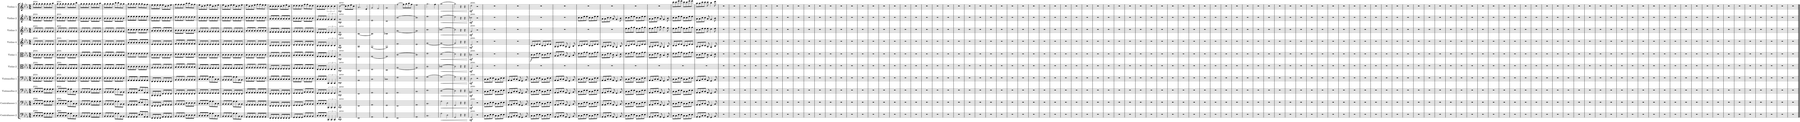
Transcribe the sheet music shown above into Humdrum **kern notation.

**kern	**dynam	**kern	**dynam	**kern	**dynam	**kern	**dynam	**kern	**dynam	**kern	**dynam	**kern	**dynam	**kern	**dynam	**kern	**dynam	**kern	**dynam
*part10	*part10	*part9	*part9	*part8	*part8	*part7	*part7	*part6	*part6	*part5	*part5	*part4	*part4	*part3	*part3	*part2	*part2	*part1	*part1
*staff10	*staff10	*staff9	*staff9	*staff8	*staff8	*staff7	*staff7	*staff6	*staff6	*staff5	*staff5	*staff4	*staff4	*staff3	*staff3	*staff2	*staff2	*staff1	*staff1
*I"Contrabasses 2	*	*I"Contrabasses 1	*	*I"Violoncellos 2	*	*I"Violoncellos 1	*	*I"Violas 2	*	*I"Violas 1	*	*I"Violins 4	*	*I"Violins 3	*	*I"Violins 2	*	*I"Violins 1	*
*I'Cbs. 2	*	*I'Cbs. 1	*	*I'Vcs. 2	*	*I'Vcs. 1	*	*I'Vlas. 2	*	*I'Vlas. 1	*	*I'Vlns. 4	*	*I'Vlns. 3	*	*I'Vlns. 2	*	*I'Vlns. 1	*
*clefF4	*	*clefF4	*	*clefF4	*	*clefF4	*	*clefC3	*	*clefC3	*	*clefG2	*	*clefG2	*	*clefG2	*	*clefG2	*
*Trd7c12	*	*Trd7c12	*	*	*	*	*	*	*	*	*	*	*	*	*	*	*	*	*
*k[b-e-a-]	*	*k[b-e-a-]	*	*k[b-e-a-]	*	*k[b-e-a-]	*	*k[b-e-a-]	*	*k[b-e-a-]	*	*k[b-e-a-]	*	*k[b-e-a-]	*	*k[b-e-a-]	*	*k[b-e-a-]	*
*M4/4	*	*M4/4	*	*M4/4	*	*M4/4	*	*M4/4	*	*M4/4	*	*M4/4	*	*M4/4	*	*M4/4	*	*M4/4	*
=1	=1	=1	=1	=1	=1	=1	=1	=1	=1	=1	=1	=1	=1	=1	=1	=1	=1	=1	=1
!	!	!	!	!	!	!	!	!	!	!	!	!	!	!	!	!	!	!LO:TX:a:t=pizz.	!
!	!	!	!	!	!	!	!	!	!	!	!	!	!	!	!	!LO:TX:a:t=pizz.	!	!	!
!	!	!	!	!	!	!	!	!	!	!	!	!	!	!LO:TX:a:t=pizz.	!	!	!	!	!
!	!	!	!	!	!	!	!	!	!	!	!	!LO:TX:a:t=pizz.	!	!	!	!	!	!	!
!	!	!	!	!	!	!	!	!	!	!LO:TX:a:t=pizz.	!	!	!	!	!	!	!	!	!
!	!	!	!	!	!	!	!	!LO:TX:a:t=pizz.	!	!	!	!	!	!	!	!	!	!	!
!	!	!	!	!	!	!LO:TX:a:t=pizz.	!	!	!	!	!	!	!	!	!	!	!	!	!
!	!	!	!	!LO:TX:a:t=pizz.	!	!	!	!	!	!	!	!	!	!	!	!	!	!	!
!	!	!LO:TX:a:t=pizz.	!	!	!	!	!	!	!	!	!	!	!	!	!	!	!	!	!
!LO:TX:a:t=pizz.	!	!	!	!	!	!	!	!	!	!	!	!	!	!	!	!	!	!	!
8C/L	.	8C/L	.	8C/L	.	8E-\L	.	8G/L	.	8c\L	.	8e-/L	.	8g/L	.	8cc\L	.	8gg\L	.
8C/	.	8C/	.	8C/	.	8E-\	.	8G/	.	8c\	.	8e-/	.	8g/	.	8cc\	.	8gg\	.
8C/	.	8C/	.	8C/	.	8E-\	.	8G/	.	8c\	.	8e-/	.	8g/	.	8cc\	.	8gg\	.
8C/J	.	8C/J	.	8C/J	.	8E-\J	.	8G/J	.	8c\J	.	8e-/J	.	8g/J	.	8cc\J	.	8gg\J	.
8G\L	.	8G\L	.	8G\L	.	8E-\L	.	8G/L	.	8c\L	.	8e-/L	.	8g/L	.	8cc\L	.	8gg\L	.
8G\	.	8G\	.	8G\	.	8E-\	.	8G/	.	8c\	.	8e-/	.	8g/	.	8cc\	.	8gg\	.
8G\	.	8G\	.	8G\	.	8E-\	.	8G/	.	8c\	.	8e-/	.	8g/	.	8cc\	.	8gg\	.
8G\J	.	8G\J	.	8G\J	.	8E-\J	.	8G/J	.	8c\J	.	8e-/J	.	8g/J	.	8cc\J	.	8aa-\J	.
=2	=2	=2	=2	=2	=2	=2	=2	=2	=2	=2	=2	=2	=2	=2	=2	=2	=2	=2	=2
!	!	!	!	!	!	!	!	!	!	!	!	!	!	!	!	!	!	!LO:TX:a:t=pizz.	!
!	!	!	!	!	!	!	!	!	!	!	!	!	!	!	!	!LO:TX:a:t=pizz.	!	!	!
!	!	!	!	!	!	!	!	!	!	!	!	!	!	!LO:TX:a:t=pizz.	!	!	!	!	!
!	!	!	!	!	!	!	!	!	!	!	!	!LO:TX:a:t=pizz.	!	!	!	!	!	!	!
!	!	!	!	!	!	!	!	!	!	!LO:TX:a:t=pizz.	!	!	!	!	!	!	!	!	!
!	!	!	!	!	!	!	!	!LO:TX:a:t=pizz.	!	!	!	!	!	!	!	!	!	!	!
!	!	!	!	!	!	!LO:TX:a:t=pizz.	!	!	!	!	!	!	!	!	!	!	!	!	!
!	!	!	!	!LO:TX:a:t=pizz.	!	!	!	!	!	!	!	!	!	!	!	!	!	!	!
!	!	!LO:TX:a:t=pizz.	!	!	!	!	!	!	!	!	!	!	!	!	!	!	!	!	!
!LO:TX:a:t=pizz.	!	!	!	!	!	!	!	!	!	!	!	!	!	!	!	!	!	!	!
8C/L	.	8C/L	.	8C/L	.	8E-\L	.	8G/L	.	8c\L	.	8e-/L	.	8g/L	.	8cc\L	.	8gg\L	.
8C/	.	8C/	.	8C/	.	8E-\	.	8G/	.	8c\	.	8e-/	.	8g/	.	8cc\	.	8gg\	.
8C/	.	8C/	.	8C/	.	8E-\	.	8G/	.	8c\	.	8e-/	.	8g/	.	8cc\	.	8gg\	.
8C/J	.	8C/J	.	8C/J	.	8E-\J	.	8G/J	.	8c\J	.	8e-/J	.	8g/J	.	8cc\J	.	8gg\J	.
8G\L	.	8G\L	.	8G\L	.	8E-\L	.	8G/L	.	8c\L	.	8e-/L	.	8g/L	.	8cc\L	.	8gg\L	.
8G\	.	8G\	.	8G\	.	8E-\	.	8G/	.	8c\	.	8e-/	.	8g/	.	8cc\	.	8gg\	.
8C\	.	8C\	.	8C\	.	8E-\	.	8G/	.	8c\	.	8e-/	.	8g/	.	8cc\	.	8gg\	.
8C\J	.	8C\J	.	8C\J	.	8E-\J	.	8G/J	.	8c\J	.	8e-/J	.	8g/J	.	8cc\J	.	8bb-\J	.
=3	=3	=3	=3	=3	=3	=3	=3	=3	=3	=3	=3	=3	=3	=3	=3	=3	=3	=3	=3
8BB-/L	.	8BB-/L	.	8BB-/L	.	8E-\L	.	8G/L	.	8B-/L	.	8e-/L	.	8g/L	.	8b-\L	.	8gg\L	.
8BB-/	.	8BB-/	.	8BB-/	.	8E-\	.	8G/	.	8B-/	.	8e-/	.	8g/	.	8b-\	.	8gg\	.
8BB-/	.	8BB-/	.	8BB-/	.	8E-\	.	8G/	.	8B-/	.	8e-/	.	8g/	.	8b-\	.	8gg\	.
8BB-/J	.	8BB-/J	.	8BB-/J	.	8E-\J	.	8G/J	.	8B-/J	.	8e-/J	.	8g/J	.	8b-\J	.	8gg\J	.
8G\L	.	8G\L	.	8G\L	.	8E-\L	.	8G/L	.	8B-/L	.	8e-/L	.	8g/L	.	8b-\L	.	8gg\L	.
8G\	.	8G\	.	8G\	.	8E-\	.	8G/	.	8B-/	.	8e-/	.	8g/	.	8b-\	.	8gg\	.
8G\	.	8G\	.	8G\	.	8E-\	.	8G/	.	8B-/	.	8e-/	.	8g/	.	8b-\	.	8gg\	.
8G\J	.	8G\J	.	8G\J	.	8E-\J	.	8G/J	.	8B-/J	.	8e-/J	.	8g/J	.	8b-\J	.	8aa-\J	.
=4	=4	=4	=4	=4	=4	=4	=4	=4	=4	=4	=4	=4	=4	=4	=4	=4	=4	=4	=4
8BB-/L	.	8BB-/L	.	8BB-/L	.	8E-\L	.	8G/L	.	8B-/L	.	8e-/L	.	8g/L	.	8b-\L	.	8gg\L	.
8BB-/	.	8BB-/	.	8BB-/	.	8E-\	.	8G/	.	8B-/	.	8e-/	.	8g/	.	8b-\	.	8gg\	.
8BB-/	.	8BB-/	.	8BB-/	.	8E-\	.	8G/	.	8B-/	.	8e-/	.	8g/	.	8b-\	.	8gg\	.
8BB-/J	.	8BB-/J	.	8BB-/J	.	8E-\J	.	8G/J	.	8B-/J	.	8e-/J	.	8g/J	.	8b-\J	.	8gg\J	.
8G\L	.	8G\L	.	8G\L	.	8E-\L	.	8G/L	.	8B-/L	.	8e-/L	.	8g/L	.	8b-\L	.	8bb-\L	.
8G\	.	8G\	.	8G\	.	8E-\	.	8G/	.	8B-/	.	8e-/	.	8g/	.	8b-\	.	8bb-\	.
8BB-\	.	8BB-\	.	8BB-\	.	8E-\	.	8G/	.	8B-/	.	8e-/	.	8g/	.	8b-\	.	8gg\	.
8BB-\J	.	8BB-\J	.	8BB-\J	.	8E-\J	.	8G/J	.	8B-/J	.	8e-/J	.	8g/J	.	8b-\J	.	8gg\J	.
=5	=5	=5	=5	=5	=5	=5	=5	=5	=5	=5	=5	=5	=5	=5	=5	=5	=5	=5	=5
8AA-/L	.	8AA-/L	.	8AA-/L	.	8AA-/L	.	8c\L	.	8e-\L	.	8a-/L	.	8cc\L	.	8ee-\L	.	8gg\L	.
8AA-/	.	8AA-/	.	8AA-/	.	8AA-/	.	8c\	.	8e-\	.	8a-/	.	8cc\	.	8ee-\	.	8gg\	.
8AA-/	.	8AA-/	.	8AA-/	.	8AA-/	.	8c\	.	8e-\	.	8a-/	.	8cc\	.	8ee-\	.	8gg\	.
8AA-/J	.	8AA-/J	.	8AA-/J	.	8AA-/J	.	8c\J	.	8e-\J	.	8a-/J	.	8cc\J	.	8ee-\J	.	8gg\J	.
8E-/L	.	8E-/L	.	8E-/L	.	8AA-/L	.	8c\L	.	8e-\L	.	8a-/L	.	8cc\L	.	8ee-\L	.	8gg\L	.
8E-/	.	8E-/	.	8E-/	.	8AA-/	.	8c\	.	8e-\	.	8a-/	.	8cc\	.	8ee-\	.	8gg\	.
8AA-/	.	8AA-/	.	8AA-/	.	8AA-/	.	8c\	.	8e-\	.	8a-/	.	8cc\	.	8ee-\	.	8ff\	.
8AA-/J	.	8AA-/J	.	8AA-/J	.	8AA-/J	.	8c\J	.	8e-\J	.	8a-/J	.	8cc\J	.	8ee-\J	.	8ff\J	.
=6	=6	=6	=6	=6	=6	=6	=6	=6	=6	=6	=6	=6	=6	=6	=6	=6	=6	=6	=6
8FF/L	.	8FF/L	.	8CC/L	.	8FF/L	.	8A-/L	.	8c\L	.	8e-/L	.	8a-/L	.	8cc\L	.	8ee-\L	.
8FF/	.	8FF/	.	8CC/	.	8FF/	.	8A-/	.	8c\	.	8e-/	.	8a-/	.	8cc\	.	8ee-\	.
8FF/	.	8FF/	.	8CC/	.	8FF/	.	8A-/	.	8c\	.	8e-/	.	8a-/	.	8cc\	.	8ee-\	.
8FF/J	.	8FF/J	.	8CC/J	.	8FF/J	.	8A-/J	.	8c\J	.	8e-/J	.	8a-/J	.	8cc\J	.	8ee-\J	.
8AA-/L	.	8AA-/L	.	8FF/L	.	8FF/L	.	8A-/L	.	8c\L	.	8e-/L	.	8a-/L	.	8cc\L	.	8ee-\L	.
8AA-/	.	8AA-/	.	8FF/	.	8FF/	.	8A-/	.	8c\	.	8e-/	.	8a-/	.	8cc\	.	8cc\	.
8AA-/	.	8AA-/	.	8FF/	.	8FF/	.	8A-/	.	8c\	.	8e-/	.	8a-/	.	8cc\	.	8dd\	.
8AA-/J	.	8AA-/J	.	8FF/J	.	8FF/J	.	8A-/J	.	8c\J	.	8e-/J	.	8a-/J	.	8cc\J	.	8ee-\J	.
=7	=7	=7	=7	=7	=7	=7	=7	=7	=7	=7	=7	=7	=7	=7	=7	=7	=7	=7	=7
8BB-/L	.	8BB-/L	.	8FF/L	.	8BB-/L	.	8B-/L	.	8d\L	.	8f/L	.	8b-\L	.	8dd\L	.	8ff\L	.
8BB-/	.	8BB-/	.	8FF/	.	8BB-/	.	8B-/	.	8d\	.	8f/	.	8b-\	.	8dd\	.	8ff\	.
8BB-/	.	8BB-/	.	8FF/	.	8BB-/	.	8B-/	.	8d\	.	8f/	.	8b-\	.	8dd\	.	8ff\	.
8BB-/J	.	8BB-/J	.	8FF/J	.	8BB-/J	.	8B-/J	.	8d\J	.	8f/J	.	8b-\J	.	8dd\J	.	8ff\J	.
8D\L	.	8D\L	.	8FF/L	.	8BB-/L	.	8B-/L	.	8d\L	.	8f/L	.	8b-\L	.	8dd\L	.	8aa-\L	.
8D\	.	8D\	.	8FF/	.	8BB-/	.	8B-/	.	8d\	.	8f/	.	8b-\	.	8dd\	.	8aa-\	.
8D\	.	8D\	.	8FF/	.	8BB-/	.	8B-/	.	8d\	.	8f/	.	8b-\	.	8dd\	.	8ff\	.
8D\J	.	8D\J	.	8FF/J	.	8BB-/J	.	8B-/J	.	8d\J	.	8f/J	.	8b-\J	.	8dd\J	.	8ff\J	.
=8	=8	=8	=8	=8	=8	=8	=8	=8	=8	=8	=8	=8	=8	=8	=8	=8	=8	=8	=8
8C/L	.	8C/L	.	8GG/L	.	8C/L	.	8G/L	.	8c\L	.	8e-/L	.	8g/L	.	8cc\L	.	8ee-\L	.
8C/	.	8C/	.	8GG/	.	8C/	.	8G/	.	8c\	.	8e-/	.	8g/	.	8cc\	.	8cc\	.
8C/	.	8C/	.	8GG/	.	8C/	.	8G/	.	8c\	.	8e-/	.	8g/	.	8cc\	.	8dd\	.
8C/J	.	8C/J	.	8GG/J	.	8C/J	.	8G/J	.	8c\J	.	8e-/J	.	8g/J	.	8cc\J	.	8ee-\J	.
8G\L	.	8G\L	.	8GG/L	.	8G\L	.	8G/L	.	8c\L	.	8e-/L	.	8g/L	.	8cc\L	.	8ee-\L	.
8G\	.	8G\	.	8GG/	.	8G\	.	8G/	.	8c\	.	8e-/	.	8g/	.	8cc\	.	8cc\	.
8C\	.	8C\	.	8GG/	.	8C\	.	8G/	.	8c\	.	8e-/	.	8g/	.	8cc\	.	8dd\	.
8C\J	.	8C\J	.	8GG/J	.	8C\J	.	8G/J	.	8c\J	.	8e-/J	.	8g/J	.	8cc\J	.	8ee-\J	.
=9	=9	=9	=9	=9	=9	=9	=9	=9	=9	=9	=9	=9	=9	=9	=9	=9	=9	=9	=9
8BB-/L	.	8BB-/L	.	8FF/L	.	8BB-/L	.	8G/L	.	8c\L	.	8e-/L	.	8g/L	.	8cc\L	.	8ee-\L	.
8BB-/	.	8BB-/	.	8FF/	.	8BB-/	.	8G/	.	8c\	.	8e-/	.	8g/	.	8cc\	.	8cc\	.
8BB-/	.	8BB-/	.	8FF/	.	8BB-/	.	8G/	.	8c\	.	8e-/	.	8g/	.	8cc\	.	8dd\	.
8BB-/J	.	8BB-/J	.	8FF/J	.	8BB-/J	.	8G/J	.	8c\J	.	8e-/J	.	8g/J	.	8cc\J	.	8ee-\J	.
8G\L	.	8G\L	.	8FF/L	.	8G\L	.	8G/L	.	8c\L	.	8e-/L	.	8g/L	.	8cc\L	.	8ee-\L	.
8G\	.	8G\	.	8FF/	.	8G\	.	8G/	.	8c\	.	8e-/	.	8g/	.	8cc\	.	8cc\	.
8BB-\	.	8BB-\	.	8FF/	.	8BB-\	.	8G/	.	8c\	.	8e-/	.	8g/	.	8cc\	.	8dd\	.
8BB-\J	.	8BB-\J	.	8FF/J	.	8BB-\J	.	8G/J	.	8c\J	.	8e-/J	.	8g/J	.	8cc\J	.	8ee-\J	.
=10	=10	=10	=10	=10	=10	=10	=10	=10	=10	=10	=10	=10	=10	=10	=10	=10	=10	=10	=10
8AA-/L	.	8AA-/L	.	8AA-/L	.	8E-\L	.	8A-/L	.	8c\L	.	8e-/L	.	8a-/L	.	8cc\L	.	8ee-\L	.
8AA-/	.	8AA-/	.	8AA-/	.	8E-\	.	8A-/	.	8c\	.	8e-/	.	8a-/	.	8cc\	.	8cc\	.
8AA-/	.	8AA-/	.	8AA-/	.	8E-\	.	8A-/	.	8c\	.	8e-/	.	8a-/	.	8cc\	.	8dd\	.
8AA-/J	.	8AA-/J	.	8AA-/J	.	8E-\J	.	8A-/J	.	8c\J	.	8e-/J	.	8a-/J	.	8cc\J	.	8ee-\J	.
8AA-/L	.	8AA-/L	.	8AA-/L	.	8E-\L	.	8A-/L	.	8c\L	.	8e-/L	.	8a-/L	.	8cc\L	.	8ff\L	.
8AA-/	.	8AA-/	.	8AA-/	.	8E-\	.	8A-/	.	8c\	.	8e-/	.	8a-/	.	8cc\	.	8ff\	.
8AA-/	.	8AA-/	.	8AA-/	.	8E-\	.	8A-/	.	8c\	.	8e-/	.	8a-/	.	8cc\	.	8ee-\	.
8AA-/J	.	8AA-/J	.	8AA-/J	.	8E-\J	.	8A-/J	.	8c\J	.	8e-/J	.	8a-/J	.	8cc\J	.	8ee-\J	.
=11	=11	=11	=11	=11	=11	=11	=11	=11	=11	=11	=11	=11	=11	=11	=11	=11	=11	=11	=11
8FF/L	.	8FF/L	.	8FF/L	.	8C/L	.	8F/L	.	8A-/L	.	8c/L	.	8f/L	.	8a-/L	.	8cc\L	.
8FF/	.	8FF/	.	8FF/	.	8C/	.	8F/	.	8A-/	.	8c/	.	8f/	.	8a-/	.	8cc\	.
8FF/	.	8FF/	.	8FF/	.	8C/	.	8F/	.	8A-/	.	8c/	.	8f/	.	8a-/	.	8cc\	.
8FF/J	.	8FF/J	.	8FF/J	.	8C/J	.	8F/J	.	8A-/J	.	8c/J	.	8f/J	.	8a-/J	.	8cc\J	.
8FF/L	.	8FF/L	.	8FF/L	.	8C/L	.	8F/L	.	8A-/L	.	8c/L	.	8f/L	.	8a-/L	.	8cc\L	.
8FF/	.	8FF/	.	8FF/	.	8C/	.	8F/	.	8A-/	.	8c/	.	8f/	.	8a-/	.	8dd\	.
8FF/	.	8FF/	.	8FF/	.	8C/	.	8F/	.	8A-/	.	8c/	.	8f/	.	8a-/	.	8ee-\	.
8FF/J	.	8FF/J	.	8FF/J	.	8C/J	.	8F/J	.	8A-/J	.	8c/J	.	8f/J	.	8a-/J	.	8cc\J	.
=12	=12	=12	=12	=12	=12	=12	=12	=12	=12	=12	=12	=12	=12	=12	=12	=12	=12	=12	=12
8GG/L	.	8GG/L	.	8GG/L	.	8D\L	.	8G/L	.	8B-/L	.	8d/L	.	8g/L	.	8b-\L	.	8dd\L	.
8GG/	.	8GG/	.	8GG/	.	8D\	.	8G/	.	8B-/	.	8d/	.	8g/	.	8b-\	.	8dd\	.
8GG/	.	8GG/	.	8GG/	.	8D\	.	8G/	.	8B-/	.	8d/	.	8g/	.	8b-\	.	8dd\	.
8GG/J	.	8GG/J	.	8GG/J	.	8D\J	.	8G/J	.	8B-/J	.	8d/J	.	8g/J	.	8b-\J	.	8dd\J	.
8BB-/L	.	8BB-/L	.	8BB-/L	.	8D\L	.	8G/L	.	8B-/L	.	8d/L	.	8g/L	.	8b-\L	.	8ff\L	.
8BB-/	.	8BB-/	.	8BB-/	.	8D\	.	8G/	.	8B-/	.	8d/	.	8g/	.	8b-\	.	8ff\	.
8BB-/	.	8BB-/	.	8BB-/	.	8D\	.	8G/	.	8B-/	.	8d/	.	8g/	.	8b-\	.	8dd\	.
8BB-/J	.	8BB-/J	.	8BB-/J	.	8D\J	.	8G/J	.	8B-/J	.	8d/J	.	8g/J	.	8b-\J	.	8dd\J	.
=13	=13	=13	=13	=13	=13	=13	=13	=13	=13	=13	=13	=13	=13	=13	=13	=13	=13	=13	=13
8C/L	.	8C/L	.	8GG/L	.	8C/L	.	8E-/L	.	8G/L	.	8c/L	.	8e-/L	.	8g/L	.	8cc\L	.
8C/	.	8C/	.	8GG/	.	8C/	.	8E-/	.	8G/	.	8c/	.	8e-/	.	8g/	.	8cc\	.
8C/	.	8C/	.	8GG/	.	8C/	.	8E-/	.	8G/	.	8c/	.	8e-/	.	8g/	.	8cc\	.
8C/J	.	8C/J	.	8GG/J	.	8C/J	.	8E-/J	.	8G/J	.	8c/J	.	8e-/J	.	8g/J	.	8cc\J	.
6CC/	.	6CC/	.	6GG/	.	6CC/	.	6E-/	.	6G/	.	6c/	.	6e-/	.	6g/	.	6cc\	.
6CC/	.	6CC/	.	6GG/	.	6CC/	.	6E-/	.	6G/	.	6c/	.	6e-/	.	6g/	.	6cc\	.
6CC/	.	6CC/	.	6GG/	.	6CC/	.	6E-/	.	6G/	.	6c/	.	6e-/	.	6g/	.	6cc\	.
=14	=14	=14	=14	=14	=14	=14	=14	=14	=14	=14	=14	=14	=14	=14	=14	=14	=14	=14	=14
!	!	!	!	!	!	!	!	!	!	!	!	!	!	!	!	!	!	!LO:TX:a:t=arco	!
!	!	!	!	!	!	!	!	!	!	!	!	!	!	!	!	!LO:TX:a:t=arco	!	!	!
!	!	!	!	!	!	!	!	!	!	!	!	!	!	!LO:TX:a:t=arco	!	!	!	!	!
!	!	!	!	!	!	!	!	!	!	!	!	!LO:TX:a:t=arco	!	!	!	!	!	!	!
!	!	!	!	!	!	!	!	!	!	!LO:TX:a:t=arco	!	!	!	!	!	!	!	!	!
!	!	!	!	!	!	!	!	!LO:TX:a:t=arco	!	!	!	!	!	!	!	!	!	!	!
!	!	!	!	!	!	!LO:TX:a:t=arco	!	!	!	!	!	!	!	!	!	!	!	!	!
!	!	!	!	!LO:TX:a:t=arco	!	!	!	!	!	!	!	!	!	!	!	!	!	!	!
!	!	!LO:TX:a:t=arco	!	!	!	!	!	!	!	!	!	!	!	!	!	!	!	!	!
!LO:TX:a:t=arco	!	!	!	!	!	!	!	!	!	!	!	!	!	!	!	!	!	!	!
!	!LO:DY:b	!	!LO:DY:b	!	!LO:DY:b	!	!LO:DY:b	!	!LO:DY:b	!	!LO:DY:b	!	!LO:DY:b	!	!LO:DY:b	!	!LO:DY:b	!	!LO:DY:b
1GG	mp	1GG	mp	1C	mp	1E-	mp	1G	mp	1c	mp	1c	mp	1e-	mp	1g	mp	[2cc\	mp
.	.	.	.	.	.	.	.	.	.	.	.	.	.	.	.	.	.	8cc\L]	.
.	.	.	.	.	.	.	.	.	.	.	.	.	.	.	.	.	.	8dd\	.
.	.	.	.	.	.	.	.	.	.	.	.	.	.	.	.	.	.	8ee-\	.
.	.	.	.	.	.	.	.	.	.	.	.	.	.	.	.	.	.	8cc\J	.
=15	=15	=15	=15	=15	=15	=15	=15	=15	=15	=15	=15	=15	=15	=15	=15	=15	=15	=15	=15
1FF	.	1FF	.	1FF	.	1AA-	.	1C	.	1F	.	1A-	.	[1c	.	1f	.	2.a-/	.
.	.	.	.	.	.	.	.	.	.	.	.	.	.	.	.	.	.	4e-/	.
=16	=16	=16	=16	=16	=16	=16	=16	=16	=16	=16	=16	=16	=16	=16	=16	=16	=16	=16	=16
1AA-	.	1AA-	.	1AA-	.	1C	.	1E-	.	[1G	.	[1G	.	1c]	.	1e-	.	2g/	.
.	.	.	.	.	.	.	.	.	.	.	.	.	.	.	.	.	.	2f/	.
=17	=17	=17	=17	=17	=17	=17	=17	=17	=17	=17	=17	=17	=17	=17	=17	=17	=17	=17	=17
1GG	.	1GG	.	1GG	.	1C-X	.	1D	.	1G]	.	1G]	.	1c-X	.	1d	.	1g	.
=18	=18	=18	=18	=18	=18	=18	=18	=18	=18	=18	=18	=18	=18	=18	=18	=18	=18	=18	=18
1FF	.	1FF	.	1AA-	.	1F	.	[1A-	.	[1c	.	1f	.	[1a-	.	[1cc	.	[2ff\	.
.	.	.	.	.	.	.	.	.	.	.	.	.	.	.	.	.	.	8ff\L]	.
.	.	.	.	.	.	.	.	.	.	.	.	.	.	.	.	.	.	8gg\	.
.	.	.	.	.	.	.	.	.	.	.	.	.	.	.	.	.	.	8aa-\	.
.	.	.	.	.	.	.	.	.	.	.	.	.	.	.	.	.	.	8ff\J	.
=19	=19	=19	=19	=19	=19	=19	=19	=19	=19	=19	=19	=19	=19	=19	=19	=19	=19	=19	=19
1AA-	.	1AA-	.	1C	.	1E-	.	1A-]	.	1c]	.	1e-	.	1a-]	.	1cc]	.	1ee-	.
=20	=20	=20	=20	=20	=20	=20	=20	=20	=20	=20	=20	=20	=20	=20	=20	=20	=20	=20	=20
1C	.	1C	.	1E-	.	[1G	.	1c	.	1e-	.	[1g	.	1cc	.	1ee-	.	2.gg\	.
.	.	.	.	.	.	.	.	.	.	.	.	.	.	.	.	.	.	4ff\	.
=21	=21	=21	=21	=21	=21	=21	=21	=21	=21	=21	=21	=21	=21	=21	=21	=21	=21	=21	=21
!	!LO:HP:b	!	!LO:HP:b	!	!LO:HP:b	!	!LO:HP:b	!	!LO:HP:b	!	!LO:HP:b	!	!LO:HP:b	!	!LO:HP:b	!	!LO:HP:b	!	!LO:HP:b
2G\	<	2G\	<	[1D	<	1G_	<	[1c-X	<	[1d	<	1g_	<	[1cc-X	<	[1dd	<	[1gg	<
2D\	.	2D\	.	.	.	.	.	.	.	.	.	.	.	.	.	.	.	.	.
=22	=22	=22	=22	=22	=22	=22	=22	=22	=22	=22	=22	=22	=22	=22	=22	=22	=22	=22	=22
2GG/	.	2GG/	.	2D\]	.	2G\]	.	2c-\]	.	2d\]	.	2g/]	.	2cc-\]	.	2dd\]	.	2gg\]	.
4r	.	4r	.	4r	.	4r	.	4r	.	4r	.	4r	.	4r	.	4r	.	4r	.
4r	.	4r	.	4r	.	4r	.	4r	.	4r	.	4r	.	4r	.	4r	.	4r	.
.	[	.	[	.	[	.	[	.	[	.	[	.	[	.	[	.	[	.	[
=23	=23	=23	=23	=23	=23	=23	=23	=23	=23	=23	=23	=23	=23	=23	=23	=23	=23	=23	=23
!	!	!	!	!	!	!	!	!	!	!	!	!	!	!	!	!	!	!LO:TX:a:t=pizz.	!
!	!	!	!	!	!	!	!	!	!	!	!	!	!	!	!	!LO:TX:a:t=pizz.	!	!	!
!	!	!	!	!	!	!	!	!	!	!	!	!	!	!LO:TX:a:t=pizz.	!	!	!	!	!
!	!	!	!	!	!	!	!	!	!	!	!	!LO:TX:a:t=pizz.	!	!	!	!	!	!	!
!	!	!	!	!	!	!	!	!	!	!LO:TX:a:t=pizz.	!	!	!	!	!	!	!	!	!
!	!	!	!	!	!	!	!	!LO:TX:a:t=pizz.	!	!	!	!	!	!	!	!	!	!	!
!	!	!	!	!	!	!LO:TX:a:t=pizz.	!	!	!	!	!	!	!	!	!	!	!	!	!
!	!	!	!	!LO:TX:a:t=pizz.	!	!	!	!	!	!	!	!	!	!	!	!	!	!	!
!	!	!LO:TX:a:t=pizz.	!	!	!	!	!	!	!	!	!	!	!	!	!	!	!	!	!
!LO:TX:a:t=pizz.	!	!	!	!	!	!	!	!	!	!	!	!	!	!	!	!	!	!	!
!	!LO:DY:b	!	!LO:DY:b	!	!LO:DY:b	!	!LO:DY:b	!	!LO:DY:b	!	!LO:DY:b	!	!LO:DY:b	!	!LO:DY:b	!	!LO:DY:b	!	!LO:DY:b
2GG/	mf	2GG/	mf	2BBn/	mf	2D\	mf	2G/	mf	2c-X\	mf	2d/	mf	2g/	mf	2cc-X\	mf	2dd\	mf
2r	.	2r	.	2r	.	2r	.	2r	.	2r	.	2r	.	2r	.	2r	.	2r	.
=24	=24	=24	=24	=24	=24	=24	=24	=24	=24	=24	=24	=24	=24	=24	=24	=24	=24	=24	=24
8C\L	.	8C\L	.	8C\L	.	8C\L	.	1r	.	1r	.	1r	.	1r	.	1r	.	1r	.
8C\	.	8C\	.	8C\	.	8C\	.	.	.	.	.	.	.	.	.	.	.	.	.
8E-\	.	8E-\	.	8E-\	.	8E-\	.	.	.	.	.	.	.	.	.	.	.	.	.
8E-\J	.	8E-\J	.	8E-\J	.	8E-\J	.	.	.	.	.	.	.	.	.	.	.	.	.
8C\L	.	8C\L	.	8C\L	.	8C\L	.	.	.	.	.	.	.	.	.	.	.	.	.
8C\	.	8C\	.	8C\	.	8C\	.	.	.	.	.	.	.	.	.	.	.	.	.
8E-\	.	8E-\	.	8E-\	.	8E-\	.	.	.	.	.	.	.	.	.	.	.	.	.
8E-\J	.	8E-\J	.	8E-\J	.	8E-\J	.	.	.	.	.	.	.	.	.	.	.	.	.
=25	=25	=25	=25	=25	=25	=25	=25	=25	=25	=25	=25	=25	=25	=25	=25	=25	=25	=25	=25
8AA-/L	.	8AA-/L	.	8AA-/L	.	8AA-/L	.	1r	.	1r	.	1r	.	1r	.	1r	.	1r	.
8AA-/	.	8AA-/	.	8AA-/	.	8AA-/	.	.	.	.	.	.	.	.	.	.	.	.	.
8C/	.	8C/	.	8C/	.	8C/	.	.	.	.	.	.	.	.	.	.	.	.	.
8C/J	.	8C/J	.	8C/J	.	8C/J	.	.	.	.	.	.	.	.	.	.	.	.	.
8AA-/	.	8AA-/	.	8AA-/	.	8AA-/	.	.	.	.	.	.	.	.	.	.	.	.	.
4GG/	.	4GG/	.	4GG/	.	4GG/	.	.	.	.	.	.	.	.	.	.	.	.	.
8BB-/	.	8BB-/	.	8BB-/	.	8BB-/	.	.	.	.	.	.	.	.	.	.	.	.	.
=26	=26	=26	=26	=26	=26	=26	=26	=26	=26	=26	=26	=26	=26	=26	=26	=26	=26	=26	=26
!	!	!	!	!	!	!	!	!	!	!	!LO:DY:b	!	!	!	!	!	!	!	!
8C\L	.	8C\L	.	8C\L	.	8C\L	.	1r	.	8c\L	f	8c/L	.	1r	.	1r	.	1r	.
8C\	.	8C\	.	8C\	.	8C\	.	.	.	8c\	.	8c/	.	.	.	.	.	.	.
8E-\	.	8E-\	.	8E-\	.	8E-\	.	.	.	8e-\	.	8e-/	.	.	.	.	.	.	.
8E-\J	.	8E-\J	.	8E-\J	.	8E-\J	.	.	.	8e-\J	.	8e-/J	.	.	.	.	.	.	.
8C\L	.	8C\L	.	8C\L	.	8C\L	.	.	.	8c\L	.	8c/L	.	.	.	.	.	.	.
8C\	.	8C\	.	8C\	.	8C\	.	.	.	8c\	.	8c/	.	.	.	.	.	.	.
8E-\	.	8E-\	.	8E-\	.	8E-\	.	.	.	8e-\	.	8e-/	.	.	.	.	.	.	.
8E-\J	.	8E-\J	.	8E-\J	.	8E-\J	.	.	.	8e-\J	.	8e-/J	.	.	.	.	.	.	.
=27	=27	=27	=27	=27	=27	=27	=27	=27	=27	=27	=27	=27	=27	=27	=27	=27	=27	=27	=27
8AA-/L	.	8AA-/L	.	8AA-/L	.	8AA-/L	.	1r	.	8A-/L	.	8A-/L	.	1r	.	1r	.	1r	.
8AA-/	.	8AA-/	.	8AA-/	.	8AA-/	.	.	.	8A-/	.	8A-/	.	.	.	.	.	.	.
8C/	.	8C/	.	8C/	.	8C/	.	.	.	8c/	.	8c/	.	.	.	.	.	.	.
8C/J	.	8C/J	.	8C/J	.	8C/J	.	.	.	8c/J	.	8c/J	.	.	.	.	.	.	.
8AA-/	.	8AA-/	.	8AA-/	.	8AA-/	.	.	.	8A-/	.	8A-/	.	.	.	.	.	.	.
4GG/	.	4GG/	.	4GG/	.	4GG/	.	.	.	4G/	.	4G/	.	.	.	.	.	.	.
8BB-/	.	8BB-/	.	8BB-/	.	8BB-/	.	.	.	8B-/	.	8B-/	.	.	.	.	.	.	.
=28	=28	=28	=28	=28	=28	=28	=28	=28	=28	=28	=28	=28	=28	=28	=28	=28	=28	=28	=28
8C\L	.	8C\L	.	8C\L	.	8C\L	.	1r	.	8e-\L	.	8c/L	.	1r	.	8cc\L	.	1r	.
8C\	.	8C\	.	8C\	.	8C\	.	.	.	8e-\	.	8c/	.	.	.	8cc\	.	.	.
8E-\	.	8E-\	.	8E-\	.	8E-\	.	.	.	8g\	.	8e-/	.	.	.	8ee-\	.	.	.
8E-\J	.	8E-\J	.	8E-\J	.	8E-\J	.	.	.	8g\J	.	8e-/J	.	.	.	8ee-\J	.	.	.
8C\L	.	8C\L	.	8C\L	.	8C\L	.	.	.	8e-\L	.	8c/L	.	.	.	8cc\L	.	.	.
8C\	.	8C\	.	8C\	.	8C\	.	.	.	8e-\	.	8c/	.	.	.	8cc\	.	.	.
8E-\	.	8E-\	.	8E-\	.	8E-\	.	.	.	8g\	.	8e-/	.	.	.	8ee-\	.	.	.
8E-\J	.	8E-\J	.	8E-\J	.	8E-\J	.	.	.	8g\J	.	8e-/J	.	.	.	8ee-\J	.	.	.
=29	=29	=29	=29	=29	=29	=29	=29	=29	=29	=29	=29	=29	=29	=29	=29	=29	=29	=29	=29
8AA-/L	.	8AA-/L	.	8AA-/L	.	8AA-/L	.	1r	.	8c\L	.	8A-/L	.	1r	.	8a-\L	.	1r	.
8AA-/	.	8AA-/	.	8AA-/	.	8AA-/	.	.	.	8c\	.	8A-/	.	.	.	8a-\	.	.	.
8C/	.	8C/	.	8C/	.	8C/	.	.	.	8e-\	.	8c/	.	.	.	8cc\	.	.	.
8C/J	.	8C/J	.	8C/J	.	8C/J	.	.	.	8e-\J	.	8c/J	.	.	.	8cc\J	.	.	.
8AA-/	.	8AA-/	.	8AA-/	.	8AA-/	.	.	.	8c\	.	8A-/	.	.	.	8a-/	.	.	.
4GG/	.	4GG/	.	4GG/	.	4GG/	.	.	.	4B-/	.	4G/	.	.	.	4g/	.	.	.
8BB-/	.	8BB-/	.	8BB-/	.	8BB-/	.	.	.	8d\	.	8B-/	.	.	.	8b-\	.	.	.
=30	=30	=30	=30	=30	=30	=30	=30	=30	=30	=30	=30	=30	=30	=30	=30	=30	=30	=30	=30
8C\L	.	8C\L	.	8C\L	.	8C\L	.	1r	.	8e-\L	.	8c/L	.	8ee-\L	.	8cc\L	.	1r	.
8C\	.	8C\	.	8C\	.	8C\	.	.	.	8e-\	.	8c/	.	8ee-\	.	8cc\	.	.	.
8E-\	.	8E-\	.	8E-\	.	8E-\	.	.	.	8g\	.	8e-/	.	8gg\	.	8ee-\	.	.	.
8E-\J	.	8E-\J	.	8E-\J	.	8E-\J	.	.	.	8g\J	.	8e-/J	.	8gg\J	.	8ee-\J	.	.	.
8C\L	.	8C\L	.	8C\L	.	8C\L	.	.	.	8e-\L	.	8c/L	.	8ee-\L	.	8cc\L	.	.	.
8C\	.	8C\	.	8C\	.	8C\	.	.	.	8e-\	.	8c/	.	8ee-\	.	8cc\	.	.	.
8E-\	.	8E-\	.	8E-\	.	8E-\	.	.	.	8g\	.	8e-/	.	8gg\	.	8ee-\	.	.	.
8E-\J	.	8E-\J	.	8E-\J	.	8E-\J	.	.	.	8g\J	.	8e-/J	.	8gg\J	.	8ee-\J	.	.	.
=31	=31	=31	=31	=31	=31	=31	=31	=31	=31	=31	=31	=31	=31	=31	=31	=31	=31	=31	=31
8AA-/L	.	8AA-/L	.	8AA-/L	.	8AA-/L	.	1r	.	8c\L	.	8A-/L	.	8ee-\L	.	8a-\L	.	1r	.
8AA-/	.	8AA-/	.	8AA-/	.	8AA-/	.	.	.	8c\	.	8A-/	.	8ee-\	.	8a-\	.	.	.
8C/	.	8C/	.	8C/	.	8C/	.	.	.	8e-\	.	8c/	.	8gg\	.	8cc\	.	.	.
8C/J	.	8C/J	.	8C/J	.	8C/J	.	.	.	8e-\J	.	8c/J	.	8gg\J	.	8cc\J	.	.	.
8AA-/	.	8AA-/	.	8AA-/	.	8AA-/	.	.	.	8c\	.	8A-/	.	8aa-\	.	8a-/	.	.	.
4GG/	.	4GG/	.	4GG/	.	4GG/	.	.	.	4B-/	.	4G/	.	4gg\	.	4g/	.	.	.
8BB-/	.	8BB-/	.	8BB-/	.	8BB-/	.	.	.	8d\	.	8B-/	.	8ff\	.	8b-\	.	.	.
=32	=32	=32	=32	=32	=32	=32	=32	=32	=32	=32	=32	=32	=32	=32	=32	=32	=32	=32	=32
8C\L	.	8C\L	.	8C\L	.	8C\L	.	1r	.	8e-\L	.	8c/L	.	8ee-\L	.	8cc\L	.	8ccc\L	.
8C\	.	8C\	.	8C\	.	8C\	.	.	.	8e-\	.	8c/	.	8ee-\	.	8cc\	.	8ccc\	.
8E-\	.	8E-\	.	8E-\	.	8E-\	.	.	.	8g\	.	8e-/	.	8gg\	.	8ee-\	.	8eee-\	.
8E-\J	.	8E-\J	.	8E-\J	.	8E-\J	.	.	.	8g\J	.	8e-/J	.	8gg\J	.	8ee-\J	.	8eee-\J	.
8C\L	.	8C\L	.	8C\L	.	8C\L	.	.	.	8e-\L	.	8c/L	.	8ee-\L	.	8cc\L	.	8ccc\L	.
8C\	.	8C\	.	8C\	.	8C\	.	.	.	8e-\	.	8c/	.	8ee-\	.	8cc\	.	8ccc\	.
8E-\	.	8E-\	.	8E-\	.	8E-\	.	.	.	8g\	.	8e-/	.	8gg\	.	8ee-\	.	8eee-\	.
8E-\J	.	8E-\J	.	8E-\J	.	8E-\J	.	.	.	8g\J	.	8e-/J	.	8gg\J	.	8ee-\J	.	8eee-\J	.
=33	=33	=33	=33	=33	=33	=33	=33	=33	=33	=33	=33	=33	=33	=33	=33	=33	=33	=33	=33
8AA-/L	.	8AA-/L	.	8AA-/L	.	8AA-/L	.	1r	.	8c\L	.	8A-/L	.	8cc\L	.	8a-\L	.	8aa-\L	.
8AA-/	.	8AA-/	.	8AA-/	.	8AA-/	.	.	.	8c\	.	8A-/	.	8cc\	.	8a-\	.	8aa-\	.
8C/	.	8C/	.	8C/	.	8C/	.	.	.	8e-\	.	8c/	.	8ee-\	.	8cc\	.	8ccc\	.
8C/J	.	8C/J	.	8C/J	.	8C/J	.	.	.	8e-\J	.	8c/J	.	8ee-\J	.	8cc\J	.	8ccc\J	.
8AA-/	.	8AA-/	.	8AA-/	.	8AA-/	.	.	.	8c\	.	8A-/	.	8ee-\	.	8a-/	.	8ccc\	.
4GG/	.	4GG/	.	4GG/	.	4GG/	.	.	.	4B-/	.	4G/	.	4dd\	.	4g/	.	4bb-\	.
8BB-/	.	8BB-/	.	8BB-/	.	8BB-/	.	.	.	8d\	.	8B-/	.	8ee-\	.	8b-\	.	8ddd\	.
=34	=34	=34	=34	=34	=34	=34	=34	=34	=34	=34	=34	=34	=34	=34	=34	=34	=34	=34	=34
1r	.	1r	.	1r	.	1r	.	1r	.	1r	.	1r	.	1r	.	1r	.	1r	.
=35	=35	=35	=35	=35	=35	=35	=35	=35	=35	=35	=35	=35	=35	=35	=35	=35	=35	=35	=35
1r	.	1r	.	1r	.	1r	.	1r	.	1r	.	1r	.	1r	.	1r	.	1r	.
=36	=36	=36	=36	=36	=36	=36	=36	=36	=36	=36	=36	=36	=36	=36	=36	=36	=36	=36	=36
1r	.	1r	.	1r	.	1r	.	1r	.	1r	.	1r	.	1r	.	1r	.	1r	.
=37	=37	=37	=37	=37	=37	=37	=37	=37	=37	=37	=37	=37	=37	=37	=37	=37	=37	=37	=37
1r	.	1r	.	1r	.	1r	.	1r	.	1r	.	1r	.	1r	.	1r	.	1r	.
=38	=38	=38	=38	=38	=38	=38	=38	=38	=38	=38	=38	=38	=38	=38	=38	=38	=38	=38	=38
1r	.	1r	.	1r	.	1r	.	1r	.	1r	.	1r	.	1r	.	1r	.	1r	.
=39	=39	=39	=39	=39	=39	=39	=39	=39	=39	=39	=39	=39	=39	=39	=39	=39	=39	=39	=39
1r	.	1r	.	1r	.	1r	.	1r	.	1r	.	1r	.	1r	.	1r	.	1r	.
=40	=40	=40	=40	=40	=40	=40	=40	=40	=40	=40	=40	=40	=40	=40	=40	=40	=40	=40	=40
1r	.	1r	.	1r	.	1r	.	1r	.	1r	.	1r	.	1r	.	1r	.	1r	.
=41	=41	=41	=41	=41	=41	=41	=41	=41	=41	=41	=41	=41	=41	=41	=41	=41	=41	=41	=41
1r	.	1r	.	1r	.	1r	.	1r	.	1r	.	1r	.	1r	.	1r	.	1r	.
=42	=42	=42	=42	=42	=42	=42	=42	=42	=42	=42	=42	=42	=42	=42	=42	=42	=42	=42	=42
1r	.	1r	.	1r	.	1r	.	1r	.	1r	.	1r	.	1r	.	1r	.	1r	.
=43	=43	=43	=43	=43	=43	=43	=43	=43	=43	=43	=43	=43	=43	=43	=43	=43	=43	=43	=43
1r	.	1r	.	1r	.	1r	.	1r	.	1r	.	1r	.	1r	.	1r	.	1r	.
=44	=44	=44	=44	=44	=44	=44	=44	=44	=44	=44	=44	=44	=44	=44	=44	=44	=44	=44	=44
1r	.	1r	.	1r	.	1r	.	1r	.	1r	.	1r	.	1r	.	1r	.	1r	.
=45	=45	=45	=45	=45	=45	=45	=45	=45	=45	=45	=45	=45	=45	=45	=45	=45	=45	=45	=45
1r	.	1r	.	1r	.	1r	.	1r	.	1r	.	1r	.	1r	.	1r	.	1r	.
=46	=46	=46	=46	=46	=46	=46	=46	=46	=46	=46	=46	=46	=46	=46	=46	=46	=46	=46	=46
1r	.	1r	.	1r	.	1r	.	1r	.	1r	.	1r	.	1r	.	1r	.	1r	.
=47	=47	=47	=47	=47	=47	=47	=47	=47	=47	=47	=47	=47	=47	=47	=47	=47	=47	=47	=47
1r	.	1r	.	1r	.	1r	.	1r	.	1r	.	1r	.	1r	.	1r	.	1r	.
=48	=48	=48	=48	=48	=48	=48	=48	=48	=48	=48	=48	=48	=48	=48	=48	=48	=48	=48	=48
1r	.	1r	.	1r	.	1r	.	1r	.	1r	.	1r	.	1r	.	1r	.	1r	.
=49	=49	=49	=49	=49	=49	=49	=49	=49	=49	=49	=49	=49	=49	=49	=49	=49	=49	=49	=49
1r	.	1r	.	1r	.	1r	.	1r	.	1r	.	1r	.	1r	.	1r	.	1r	.
=50	=50	=50	=50	=50	=50	=50	=50	=50	=50	=50	=50	=50	=50	=50	=50	=50	=50	=50	=50
1r	.	1r	.	1r	.	1r	.	1r	.	1r	.	1r	.	1r	.	1r	.	1r	.
=51	=51	=51	=51	=51	=51	=51	=51	=51	=51	=51	=51	=51	=51	=51	=51	=51	=51	=51	=51
1r	.	1r	.	1r	.	1r	.	1r	.	1r	.	1r	.	1r	.	1r	.	1r	.
=52	=52	=52	=52	=52	=52	=52	=52	=52	=52	=52	=52	=52	=52	=52	=52	=52	=52	=52	=52
1r	.	1r	.	1r	.	1r	.	1r	.	1r	.	1r	.	1r	.	1r	.	1r	.
=53	=53	=53	=53	=53	=53	=53	=53	=53	=53	=53	=53	=53	=53	=53	=53	=53	=53	=53	=53
1r	.	1r	.	1r	.	1r	.	1r	.	1r	.	1r	.	1r	.	1r	.	1r	.
=54	=54	=54	=54	=54	=54	=54	=54	=54	=54	=54	=54	=54	=54	=54	=54	=54	=54	=54	=54
1r	.	1r	.	1r	.	1r	.	1r	.	1r	.	1r	.	1r	.	1r	.	1r	.
=55	=55	=55	=55	=55	=55	=55	=55	=55	=55	=55	=55	=55	=55	=55	=55	=55	=55	=55	=55
1r	.	1r	.	1r	.	1r	.	1r	.	1r	.	1r	.	1r	.	1r	.	1r	.
=56	=56	=56	=56	=56	=56	=56	=56	=56	=56	=56	=56	=56	=56	=56	=56	=56	=56	=56	=56
1r	.	1r	.	1r	.	1r	.	1r	.	1r	.	1r	.	1r	.	1r	.	1r	.
=57	=57	=57	=57	=57	=57	=57	=57	=57	=57	=57	=57	=57	=57	=57	=57	=57	=57	=57	=57
1r	.	1r	.	1r	.	1r	.	1r	.	1r	.	1r	.	1r	.	1r	.	1r	.
=58	=58	=58	=58	=58	=58	=58	=58	=58	=58	=58	=58	=58	=58	=58	=58	=58	=58	=58	=58
1r	.	1r	.	1r	.	1r	.	1r	.	1r	.	1r	.	1r	.	1r	.	1r	.
=59	=59	=59	=59	=59	=59	=59	=59	=59	=59	=59	=59	=59	=59	=59	=59	=59	=59	=59	=59
1r	.	1r	.	1r	.	1r	.	1r	.	1r	.	1r	.	1r	.	1r	.	1r	.
=60	=60	=60	=60	=60	=60	=60	=60	=60	=60	=60	=60	=60	=60	=60	=60	=60	=60	=60	=60
1r	.	1r	.	1r	.	1r	.	1r	.	1r	.	1r	.	1r	.	1r	.	1r	.
=61	=61	=61	=61	=61	=61	=61	=61	=61	=61	=61	=61	=61	=61	=61	=61	=61	=61	=61	=61
1r	.	1r	.	1r	.	1r	.	1r	.	1r	.	1r	.	1r	.	1r	.	1r	.
=62	=62	=62	=62	=62	=62	=62	=62	=62	=62	=62	=62	=62	=62	=62	=62	=62	=62	=62	=62
1r	.	1r	.	1r	.	1r	.	1r	.	1r	.	1r	.	1r	.	1r	.	1r	.
=63	=63	=63	=63	=63	=63	=63	=63	=63	=63	=63	=63	=63	=63	=63	=63	=63	=63	=63	=63
1r	.	1r	.	1r	.	1r	.	1r	.	1r	.	1r	.	1r	.	1r	.	1r	.
=64	=64	=64	=64	=64	=64	=64	=64	=64	=64	=64	=64	=64	=64	=64	=64	=64	=64	=64	=64
1r	.	1r	.	1r	.	1r	.	1r	.	1r	.	1r	.	1r	.	1r	.	1r	.
=65	=65	=65	=65	=65	=65	=65	=65	=65	=65	=65	=65	=65	=65	=65	=65	=65	=65	=65	=65
1r	.	1r	.	1r	.	1r	.	1r	.	1r	.	1r	.	1r	.	1r	.	1r	.
=66	=66	=66	=66	=66	=66	=66	=66	=66	=66	=66	=66	=66	=66	=66	=66	=66	=66	=66	=66
1r	.	1r	.	1r	.	1r	.	1r	.	1r	.	1r	.	1r	.	1r	.	1r	.
=67	=67	=67	=67	=67	=67	=67	=67	=67	=67	=67	=67	=67	=67	=67	=67	=67	=67	=67	=67
1r	.	1r	.	1r	.	1r	.	1r	.	1r	.	1r	.	1r	.	1r	.	1r	.
=68	=68	=68	=68	=68	=68	=68	=68	=68	=68	=68	=68	=68	=68	=68	=68	=68	=68	=68	=68
1r	.	1r	.	1r	.	1r	.	1r	.	1r	.	1r	.	1r	.	1r	.	1r	.
=69	=69	=69	=69	=69	=69	=69	=69	=69	=69	=69	=69	=69	=69	=69	=69	=69	=69	=69	=69
1r	.	1r	.	1r	.	1r	.	1r	.	1r	.	1r	.	1r	.	1r	.	1r	.
=70	=70	=70	=70	=70	=70	=70	=70	=70	=70	=70	=70	=70	=70	=70	=70	=70	=70	=70	=70
1r	.	1r	.	1r	.	1r	.	1r	.	1r	.	1r	.	1r	.	1r	.	1r	.
=71	=71	=71	=71	=71	=71	=71	=71	=71	=71	=71	=71	=71	=71	=71	=71	=71	=71	=71	=71
1r	.	1r	.	1r	.	1r	.	1r	.	1r	.	1r	.	1r	.	1r	.	1r	.
=72	=72	=72	=72	=72	=72	=72	=72	=72	=72	=72	=72	=72	=72	=72	=72	=72	=72	=72	=72
1r	.	1r	.	1r	.	1r	.	1r	.	1r	.	1r	.	1r	.	1r	.	1r	.
=73	=73	=73	=73	=73	=73	=73	=73	=73	=73	=73	=73	=73	=73	=73	=73	=73	=73	=73	=73
1r	.	1r	.	1r	.	1r	.	1r	.	1r	.	1r	.	1r	.	1r	.	1r	.
=74	=74	=74	=74	=74	=74	=74	=74	=74	=74	=74	=74	=74	=74	=74	=74	=74	=74	=74	=74
1r	.	1r	.	1r	.	1r	.	1r	.	1r	.	1r	.	1r	.	1r	.	1r	.
=75	=75	=75	=75	=75	=75	=75	=75	=75	=75	=75	=75	=75	=75	=75	=75	=75	=75	=75	=75
1r	.	1r	.	1r	.	1r	.	1r	.	1r	.	1r	.	1r	.	1r	.	1r	.
=76	=76	=76	=76	=76	=76	=76	=76	=76	=76	=76	=76	=76	=76	=76	=76	=76	=76	=76	=76
1r	.	1r	.	1r	.	1r	.	1r	.	1r	.	1r	.	1r	.	1r	.	1r	.
=77	=77	=77	=77	=77	=77	=77	=77	=77	=77	=77	=77	=77	=77	=77	=77	=77	=77	=77	=77
1r	.	1r	.	1r	.	1r	.	1r	.	1r	.	1r	.	1r	.	1r	.	1r	.
=78	=78	=78	=78	=78	=78	=78	=78	=78	=78	=78	=78	=78	=78	=78	=78	=78	=78	=78	=78
1r	.	1r	.	1r	.	1r	.	1r	.	1r	.	1r	.	1r	.	1r	.	1r	.
=79	=79	=79	=79	=79	=79	=79	=79	=79	=79	=79	=79	=79	=79	=79	=79	=79	=79	=79	=79
1r	.	1r	.	1r	.	1r	.	1r	.	1r	.	1r	.	1r	.	1r	.	1r	.
=80	=80	=80	=80	=80	=80	=80	=80	=80	=80	=80	=80	=80	=80	=80	=80	=80	=80	=80	=80
1r	.	1r	.	1r	.	1r	.	1r	.	1r	.	1r	.	1r	.	1r	.	1r	.
=81	=81	=81	=81	=81	=81	=81	=81	=81	=81	=81	=81	=81	=81	=81	=81	=81	=81	=81	=81
1r	.	1r	.	1r	.	1r	.	1r	.	1r	.	1r	.	1r	.	1r	.	1r	.
=82	=82	=82	=82	=82	=82	=82	=82	=82	=82	=82	=82	=82	=82	=82	=82	=82	=82	=82	=82
1r	.	1r	.	1r	.	1r	.	1r	.	1r	.	1r	.	1r	.	1r	.	1r	.
=83	=83	=83	=83	=83	=83	=83	=83	=83	=83	=83	=83	=83	=83	=83	=83	=83	=83	=83	=83
1r	.	1r	.	1r	.	1r	.	1r	.	1r	.	1r	.	1r	.	1r	.	1r	.
=84	=84	=84	=84	=84	=84	=84	=84	=84	=84	=84	=84	=84	=84	=84	=84	=84	=84	=84	=84
1r	.	1r	.	1r	.	1r	.	1r	.	1r	.	1r	.	1r	.	1r	.	1r	.
=85	=85	=85	=85	=85	=85	=85	=85	=85	=85	=85	=85	=85	=85	=85	=85	=85	=85	=85	=85
1r	.	1r	.	1r	.	1r	.	1r	.	1r	.	1r	.	1r	.	1r	.	1r	.
=86	=86	=86	=86	=86	=86	=86	=86	=86	=86	=86	=86	=86	=86	=86	=86	=86	=86	=86	=86
1r	.	1r	.	1r	.	1r	.	1r	.	1r	.	1r	.	1r	.	1r	.	1r	.
=87	=87	=87	=87	=87	=87	=87	=87	=87	=87	=87	=87	=87	=87	=87	=87	=87	=87	=87	=87
1r	.	1r	.	1r	.	1r	.	1r	.	1r	.	1r	.	1r	.	1r	.	1r	.
=88	=88	=88	=88	=88	=88	=88	=88	=88	=88	=88	=88	=88	=88	=88	=88	=88	=88	=88	=88
1r	.	1r	.	1r	.	1r	.	1r	.	1r	.	1r	.	1r	.	1r	.	1r	.
=89	=89	=89	=89	=89	=89	=89	=89	=89	=89	=89	=89	=89	=89	=89	=89	=89	=89	=89	=89
1r	.	1r	.	1r	.	1r	.	1r	.	1r	.	1r	.	1r	.	1r	.	1r	.
=90	=90	=90	=90	=90	=90	=90	=90	=90	=90	=90	=90	=90	=90	=90	=90	=90	=90	=90	=90
1r	.	1r	.	1r	.	1r	.	1r	.	1r	.	1r	.	1r	.	1r	.	1r	.
=91	=91	=91	=91	=91	=91	=91	=91	=91	=91	=91	=91	=91	=91	=91	=91	=91	=91	=91	=91
1r	.	1r	.	1r	.	1r	.	1r	.	1r	.	1r	.	1r	.	1r	.	1r	.
=92	=92	=92	=92	=92	=92	=92	=92	=92	=92	=92	=92	=92	=92	=92	=92	=92	=92	=92	=92
1r	.	1r	.	1r	.	1r	.	1r	.	1r	.	1r	.	1r	.	1r	.	1r	.
=93	=93	=93	=93	=93	=93	=93	=93	=93	=93	=93	=93	=93	=93	=93	=93	=93	=93	=93	=93
1r	.	1r	.	1r	.	1r	.	1r	.	1r	.	1r	.	1r	.	1r	.	1r	.
=94	=94	=94	=94	=94	=94	=94	=94	=94	=94	=94	=94	=94	=94	=94	=94	=94	=94	=94	=94
1r	.	1r	.	1r	.	1r	.	1r	.	1r	.	1r	.	1r	.	1r	.	1r	.
=95	=95	=95	=95	=95	=95	=95	=95	=95	=95	=95	=95	=95	=95	=95	=95	=95	=95	=95	=95
1r	.	1r	.	1r	.	1r	.	1r	.	1r	.	1r	.	1r	.	1r	.	1r	.
=96	=96	=96	=96	=96	=96	=96	=96	=96	=96	=96	=96	=96	=96	=96	=96	=96	=96	=96	=96
1r	.	1r	.	1r	.	1r	.	1r	.	1r	.	1r	.	1r	.	1r	.	1r	.
=97	=97	=97	=97	=97	=97	=97	=97	=97	=97	=97	=97	=97	=97	=97	=97	=97	=97	=97	=97
1r	.	1r	.	1r	.	1r	.	1r	.	1r	.	1r	.	1r	.	1r	.	1r	.
=98	=98	=98	=98	=98	=98	=98	=98	=98	=98	=98	=98	=98	=98	=98	=98	=98	=98	=98	=98
1r	.	1r	.	1r	.	1r	.	1r	.	1r	.	1r	.	1r	.	1r	.	1r	.
=99	=99	=99	=99	=99	=99	=99	=99	=99	=99	=99	=99	=99	=99	=99	=99	=99	=99	=99	=99
1r	.	1r	.	1r	.	1r	.	1r	.	1r	.	1r	.	1r	.	1r	.	1r	.
=100	=100	=100	=100	=100	=100	=100	=100	=100	=100	=100	=100	=100	=100	=100	=100	=100	=100	=100	=100
1r	.	1r	.	1r	.	1r	.	1r	.	1r	.	1r	.	1r	.	1r	.	1r	.
=101	=101	=101	=101	=101	=101	=101	=101	=101	=101	=101	=101	=101	=101	=101	=101	=101	=101	=101	=101
1r	.	1r	.	1r	.	1r	.	1r	.	1r	.	1r	.	1r	.	1r	.	1r	.
=102	=102	=102	=102	=102	=102	=102	=102	=102	=102	=102	=102	=102	=102	=102	=102	=102	=102	=102	=102
1r	.	1r	.	1r	.	1r	.	1r	.	1r	.	1r	.	1r	.	1r	.	1r	.
=103	=103	=103	=103	=103	=103	=103	=103	=103	=103	=103	=103	=103	=103	=103	=103	=103	=103	=103	=103
1r	.	1r	.	1r	.	1r	.	1r	.	1r	.	1r	.	1r	.	1r	.	1r	.
=104	=104	=104	=104	=104	=104	=104	=104	=104	=104	=104	=104	=104	=104	=104	=104	=104	=104	=104	=104
1r	.	1r	.	1r	.	1r	.	1r	.	1r	.	1r	.	1r	.	1r	.	1r	.
=105	=105	=105	=105	=105	=105	=105	=105	=105	=105	=105	=105	=105	=105	=105	=105	=105	=105	=105	=105
1r	.	1r	.	1r	.	1r	.	1r	.	1r	.	1r	.	1r	.	1r	.	1r	.
=106	=106	=106	=106	=106	=106	=106	=106	=106	=106	=106	=106	=106	=106	=106	=106	=106	=106	=106	=106
1r	.	1r	.	1r	.	1r	.	1r	.	1r	.	1r	.	1r	.	1r	.	1r	.
=107	=107	=107	=107	=107	=107	=107	=107	=107	=107	=107	=107	=107	=107	=107	=107	=107	=107	=107	=107
1r	.	1r	.	1r	.	1r	.	1r	.	1r	.	1r	.	1r	.	1r	.	1r	.
=108	=108	=108	=108	=108	=108	=108	=108	=108	=108	=108	=108	=108	=108	=108	=108	=108	=108	=108	=108
1r	.	1r	.	1r	.	1r	.	1r	.	1r	.	1r	.	1r	.	1r	.	1r	.
=109	=109	=109	=109	=109	=109	=109	=109	=109	=109	=109	=109	=109	=109	=109	=109	=109	=109	=109	=109
1r	.	1r	.	1r	.	1r	.	1r	.	1r	.	1r	.	1r	.	1r	.	1r	.
=110	=110	=110	=110	=110	=110	=110	=110	=110	=110	=110	=110	=110	=110	=110	=110	=110	=110	=110	=110
1r	.	1r	.	1r	.	1r	.	1r	.	1r	.	1r	.	1r	.	1r	.	1r	.
=111	=111	=111	=111	=111	=111	=111	=111	=111	=111	=111	=111	=111	=111	=111	=111	=111	=111	=111	=111
1r	.	1r	.	1r	.	1r	.	1r	.	1r	.	1r	.	1r	.	1r	.	1r	.
=112	=112	=112	=112	=112	=112	=112	=112	=112	=112	=112	=112	=112	=112	=112	=112	=112	=112	=112	=112
1r	.	1r	.	1r	.	1r	.	1r	.	1r	.	1r	.	1r	.	1r	.	1r	.
=113	=113	=113	=113	=113	=113	=113	=113	=113	=113	=113	=113	=113	=113	=113	=113	=113	=113	=113	=113
1r	.	1r	.	1r	.	1r	.	1r	.	1r	.	1r	.	1r	.	1r	.	1r	.
=114	=114	=114	=114	=114	=114	=114	=114	=114	=114	=114	=114	=114	=114	=114	=114	=114	=114	=114	=114
1r	.	1r	.	1r	.	1r	.	1r	.	1r	.	1r	.	1r	.	1r	.	1r	.
=115	=115	=115	=115	=115	=115	=115	=115	=115	=115	=115	=115	=115	=115	=115	=115	=115	=115	=115	=115
1r	.	1r	.	1r	.	1r	.	1r	.	1r	.	1r	.	1r	.	1r	.	1r	.
=116	=116	=116	=116	=116	=116	=116	=116	=116	=116	=116	=116	=116	=116	=116	=116	=116	=116	=116	=116
1r	.	1r	.	1r	.	1r	.	1r	.	1r	.	1r	.	1r	.	1r	.	1r	.
=117	=117	=117	=117	=117	=117	=117	=117	=117	=117	=117	=117	=117	=117	=117	=117	=117	=117	=117	=117
1r	.	1r	.	1r	.	1r	.	1r	.	1r	.	1r	.	1r	.	1r	.	1r	.
=118	=118	=118	=118	=118	=118	=118	=118	=118	=118	=118	=118	=118	=118	=118	=118	=118	=118	=118	=118
1r	.	1r	.	1r	.	1r	.	1r	.	1r	.	1r	.	1r	.	1r	.	1r	.
=119	=119	=119	=119	=119	=119	=119	=119	=119	=119	=119	=119	=119	=119	=119	=119	=119	=119	=119	=119
1r	.	1r	.	1r	.	1r	.	1r	.	1r	.	1r	.	1r	.	1r	.	1r	.
=120	=120	=120	=120	=120	=120	=120	=120	=120	=120	=120	=120	=120	=120	=120	=120	=120	=120	=120	=120
1r	.	1r	.	1r	.	1r	.	1r	.	1r	.	1r	.	1r	.	1r	.	1r	.
=121	=121	=121	=121	=121	=121	=121	=121	=121	=121	=121	=121	=121	=121	=121	=121	=121	=121	=121	=121
1r	.	1r	.	1r	.	1r	.	1r	.	1r	.	1r	.	1r	.	1r	.	1r	.
=122	=122	=122	=122	=122	=122	=122	=122	=122	=122	=122	=122	=122	=122	=122	=122	=122	=122	=122	=122
1r	.	1r	.	1r	.	1r	.	1r	.	1r	.	1r	.	1r	.	1r	.	1r	.
=123	=123	=123	=123	=123	=123	=123	=123	=123	=123	=123	=123	=123	=123	=123	=123	=123	=123	=123	=123
1r	.	1r	.	1r	.	1r	.	1r	.	1r	.	1r	.	1r	.	1r	.	1r	.
=124	=124	=124	=124	=124	=124	=124	=124	=124	=124	=124	=124	=124	=124	=124	=124	=124	=124	=124	=124
1r	.	1r	.	1r	.	1r	.	1r	.	1r	.	1r	.	1r	.	1r	.	1r	.
=125	=125	=125	=125	=125	=125	=125	=125	=125	=125	=125	=125	=125	=125	=125	=125	=125	=125	=125	=125
1r	.	1r	.	1r	.	1r	.	1r	.	1r	.	1r	.	1r	.	1r	.	1r	.
=126	=126	=126	=126	=126	=126	=126	=126	=126	=126	=126	=126	=126	=126	=126	=126	=126	=126	=126	=126
1r	.	1r	.	1r	.	1r	.	1r	.	1r	.	1r	.	1r	.	1r	.	1r	.
=127	=127	=127	=127	=127	=127	=127	=127	=127	=127	=127	=127	=127	=127	=127	=127	=127	=127	=127	=127
1r	.	1r	.	1r	.	1r	.	1r	.	1r	.	1r	.	1r	.	1r	.	1r	.
=128	=128	=128	=128	=128	=128	=128	=128	=128	=128	=128	=128	=128	=128	=128	=128	=128	=128	=128	=128
1r	.	1r	.	1r	.	1r	.	1r	.	1r	.	1r	.	1r	.	1r	.	1r	.
=129	=129	=129	=129	=129	=129	=129	=129	=129	=129	=129	=129	=129	=129	=129	=129	=129	=129	=129	=129
1r	.	1r	.	1r	.	1r	.	1r	.	1r	.	1r	.	1r	.	1r	.	1r	.
=130	=130	=130	=130	=130	=130	=130	=130	=130	=130	=130	=130	=130	=130	=130	=130	=130	=130	=130	=130
1r	.	1r	.	1r	.	1r	.	1r	.	1r	.	1r	.	1r	.	1r	.	1r	.
=131	=131	=131	=131	=131	=131	=131	=131	=131	=131	=131	=131	=131	=131	=131	=131	=131	=131	=131	=131
1r	.	1r	.	1r	.	1r	.	1r	.	1r	.	1r	.	1r	.	1r	.	1r	.
=132	=132	=132	=132	=132	=132	=132	=132	=132	=132	=132	=132	=132	=132	=132	=132	=132	=132	=132	=132
1r	.	1r	.	1r	.	1r	.	1r	.	1r	.	1r	.	1r	.	1r	.	1r	.
=133	=133	=133	=133	=133	=133	=133	=133	=133	=133	=133	=133	=133	=133	=133	=133	=133	=133	=133	=133
1r	.	1r	.	1r	.	1r	.	1r	.	1r	.	1r	.	1r	.	1r	.	1r	.
=134	=134	=134	=134	=134	=134	=134	=134	=134	=134	=134	=134	=134	=134	=134	=134	=134	=134	=134	=134
1r	.	1r	.	1r	.	1r	.	1r	.	1r	.	1r	.	1r	.	1r	.	1r	.
==	==	==	==	==	==	==	==	==	==	==	==	==	==	==	==	==	==	==	==
*-	*-	*-	*-	*-	*-	*-	*-	*-	*-	*-	*-	*-	*-	*-	*-	*-	*-	*-	*-
